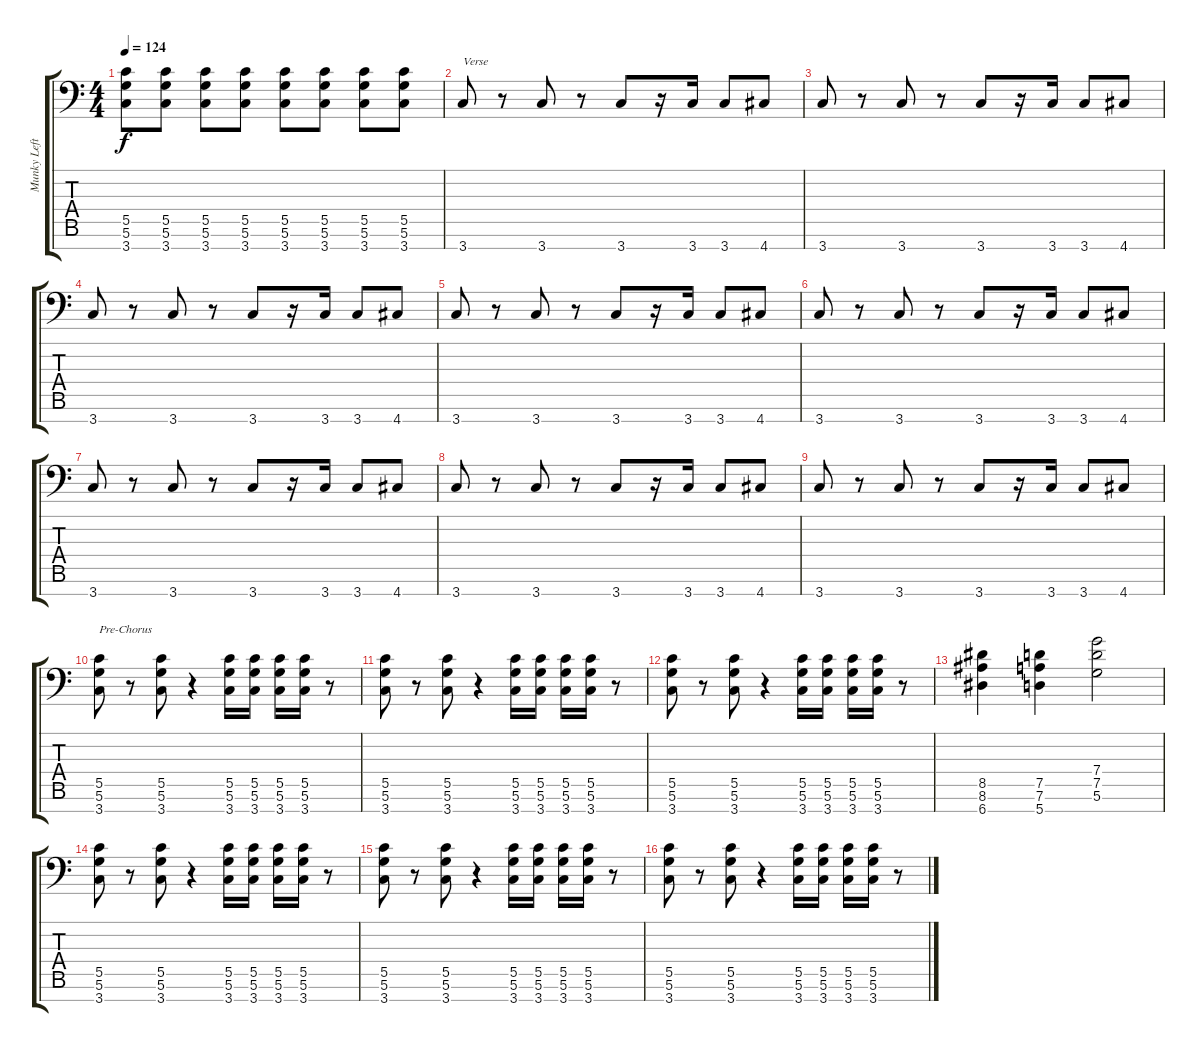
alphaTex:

\track ("Munky Left" "Munky Left") {instrument distortionguitar}
\staff {score tabs}
\tuning (D4 A3 F3 C3 G2 D2 A1) {hide}
\ts (4 4)
\tempo 124
\clef f4
\ks c
(5.5 5.6 3.7).8{dy f} (5.5 5.6 3.7).8 (5.5 5.6 3.7).8 (5.5 5.6 3.7).8 (5.5 5.6 3.7).8 (5.5 5.6 3.7).8 (5.5 5.6 3.7).8 (5.5 5.6 3.7).8 |
3.7.8{txt "Verse"} r.8 3.7.8 r.8 3.7.8 r.16 3.7.16 3.7.8 4.7.8 |
3.7.8 r.8 3.7.8 r.8 3.7.8 r.16 3.7.16 3.7.8 4.7.8 |
3.7.8 r.8 3.7.8 r.8 3.7.8 r.16 3.7.16 3.7.8 4.7.8 |
3.7.8 r.8 3.7.8 r.8 3.7.8 r.16 3.7.16 3.7.8 4.7.8 |
3.7.8 r.8 3.7.8 r.8 3.7.8 r.16 3.7.16 3.7.8 4.7.8 |
3.7.8 r.8 3.7.8 r.8 3.7.8 r.16 3.7.16 3.7.8 4.7.8 |
3.7.8 r.8 3.7.8 r.8 3.7.8 r.16 3.7.16 3.7.8 4.7.8 |
3.7.8 r.8 3.7.8 r.8 3.7.8 r.16 3.7.16 3.7.8 4.7.8 |
(5.5 5.6 3.7).8{txt "Pre-Chorus"} r.8 (5.5 5.6 3.7).8 r.4 (5.5 5.6 3.7).16 (5.5 5.6 3.7).16 (5.5 5.6 3.7).16 (5.5 5.6 3.7).16 r.8 |
(5.5 5.6 3.7).8 r.8 (5.5 5.6 3.7).8 r.4 (5.5 5.6 3.7).16 (5.5 5.6 3.7).16 (5.5 5.6 3.7).16 (5.5 5.6 3.7).16 r.8 |
(5.5 5.6 3.7).8 r.8 (5.5 5.6 3.7).8 r.4 (5.5 5.6 3.7).16 (5.5 5.6 3.7).16 (5.5 5.6 3.7).16 (5.5 5.6 3.7).16 r.8 |
(8.5 8.6 6.7).4 (7.5 7.6 5.7).4 (7.4 7.5 5.6).2 |
(5.5 5.6 3.7).8 r.8 (5.5 5.6 3.7).8 r.4 (5.5 5.6 3.7).16 (5.5 5.6 3.7).16 (5.5 5.6 3.7).16 (5.5 5.6 3.7).16 r.8 |
(5.5 5.6 3.7).8 r.8 (5.5 5.6 3.7).8 r.4 (5.5 5.6 3.7).16 (5.5 5.6 3.7).16 (5.5 5.6 3.7).16 (5.5 5.6 3.7).16 r.8 |
(5.5 5.6 3.7).8 r.8 (5.5 5.6 3.7).8 r.4 (5.5 5.6 3.7).16 (5.5 5.6 3.7).16 (5.5 5.6 3.7).16 (5.5 5.6 3.7).16 r.8
